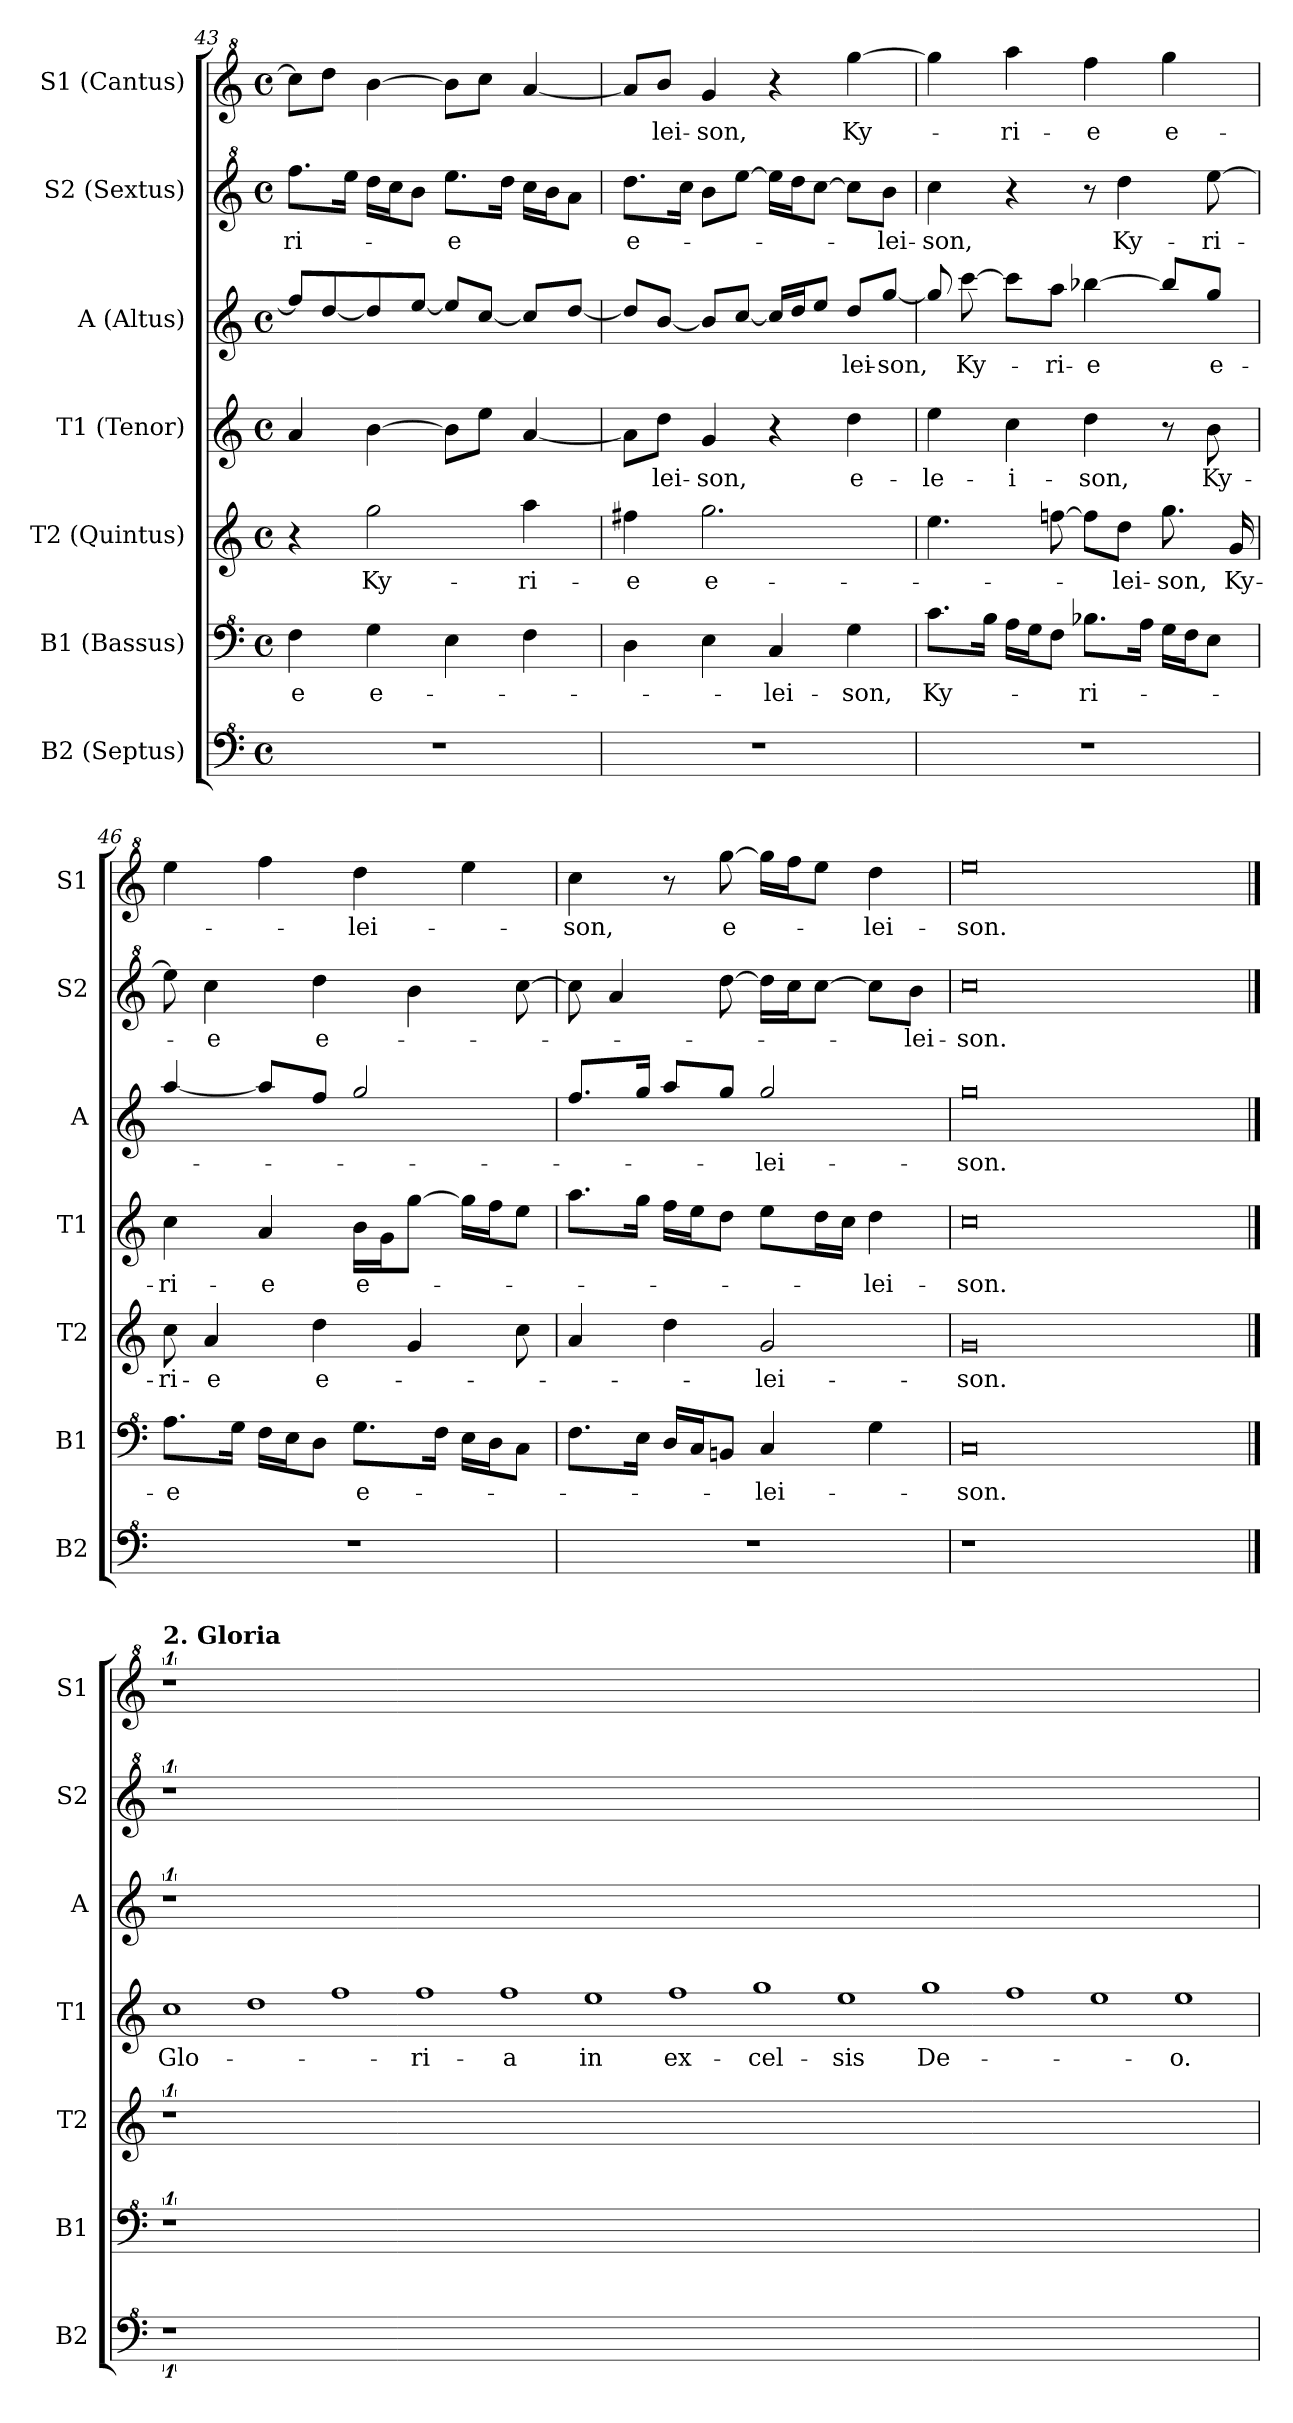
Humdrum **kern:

**kern	**kern	**text	**kern	**text	**kern	**text	**kern	**text	**kern	**text	**kern	**text
*part7	*part6	*part6	*part5	*part5	*part4	*part4	*part3	*part3	*part2	*part2	*part1	*part1
*staff7	*staff6	*staff6	*staff5	*staff5	*staff4	*staff4	*staff3	*staff3	*staff2	*staff2	*staff1	*staff1
*I"B2 (Septus)	*I"B1 (Bassus)	*	*I"T2 (Quintus)	*	*I"T1 (Tenor)	*	*I"A (Altus)	*	*I"S2 (Sextus)	*	*I"S1 (Cantus)	*
*I'B2	*I'B1	*	*I'T2	*	*I'T1	*	*I'A	*	*I'S2	*	*I'S1	*
*clefF^4	*clefF^4	*	*clefG2	*	*clefG2	*	*clefG2	*	*clefG^2	*	*clefG^2	*
*k[]	*k[]	*	*k[]	*	*k[]	*	*k[]	*	*k[]	*	*k[]	*
*M4/4	*M4/4	*	*M4/4	*	*M4/4	*	*M4/4	*	*M4/4	*	*M4/4	*
*met(c)	*met(c)	*	*met(c)	*	*met(c)	*	*met(c)	*	*met(c)	*	*met(c)	*
=43	=43	=43	=43	=43	=43	=43	=43	=43	=43	=43	=43	=43
!	!	!LO:LY:b	!	!	!	!	!	!	!	!LO:LY:b	!	!
1r	4f\	-e	4r	.	4a/	.	8ff/L]	.	8.fff\L	-ri-	8ccc\L]	.
.	.	.	.	.	.	.	[8dd/	.	.	.	8ddd\J	.
.	.	.	.	.	.	.	.	.	16eee\Jk	.	.	.
!	!	!LO:LY:b	!	!LO:LY:b	!	!	!	!	!	!	!	!
.	4g\	e-	2gg\	Ky-	[4b\	.	8dd/]	.	16ddd\LL	.	[4bb\	.
.	.	.	.	.	.	.	.	.	16ccc\J	.	.	.
.	.	.	.	.	.	.	[8ee/J	.	8bb\J	.	.	.
!	!	!	!	!	!	!	!	!	!	!LO:LY:b	!	!
.	4e\	.	.	.	8b\L]	.	8ee/L]	.	8.eee\L	-e	8bb\L]	.
.	.	.	.	.	8ee\J	.	[8cc/J	.	.	.	8ccc\J	.
.	.	.	.	.	.	.	.	.	16ddd\Jk	.	.	.
!	!	!	!	!LO:LY:b	!	!	!	!	!	!	!	!
.	4f\	.	4aa\	-ri-	[4a/	.	8cc/L]	.	16ccc\LL	.	[4aa/	.
.	.	.	.	.	.	.	.	.	16bb\J	.	.	.
.	.	.	.	.	.	.	[8dd/J	.	8aa\J	.	.	.
=44	=44	=44	=44	=44	=44	=44	=44	=44	=44	=44	=44	=44
!	!	!	!	!LO:LY:b	!	!	!	!	!	!LO:LY:b	!	!
1r	4d\	.	4ff#X\	-e	8a\L]	.	8dd/L]	.	8.ddd\L	e-	8aa/L]	.
!	!	!	!	!	!	!LO:LY:b	!	!	!	!	!	!LO:LY:b
.	.	.	.	.	8dd\J	-lei-	[8b/J	.	.	.	8bb/J	-lei-
.	.	.	.	.	.	.	.	.	16ccc\Jk	.	.	.
!	!	!	!	!LO:LY:b	!	!LO:LY:b	!	!	!	!	!	!LO:LY:b
.	4e\	.	2.gg\	e-	4g/	-son,	8b/L]	.	8bb\L	.	4gg/	-son,
.	.	.	.	.	.	.	[8cc/J	.	[8eee\J	.	.	.
!	!	!LO:LY:b	!	!	!	!	!	!	!	!	!	!
.	4c/	-lei-	.	.	4r	.	16cc/LL]	.	16eee\LL]	.	4r	.
.	.	.	.	.	.	.	16dd/J	.	16ddd\J	.	.	.
.	.	.	.	.	.	.	8ee/J	.	[8ccc\J	.	.	.
!	!	!LO:LY:b	!	!	!	!LO:LY:b	!	!LO:LY:b	!	!	!	!LO:LY:b
.	4g\	-son,	.	.	4dd\	e-	8dd/L	-lei-	8ccc\L]	.	[4ggg\	Ky-
!	!	!	!	!	!	!	!	!LO:LY:b	!	!LO:LY:b	!	!
.	.	.	.	.	.	.	[8gg/J	-son,	8bb\J	-lei-	.	.
=45	=45	=45	=45	=45	=45	=45	=45	=45	=45	=45	=45	=45
!	!	!LO:LY:b	!	!	!	!LO:LY:b	!	!	!	!LO:LY:b	!	!
1r	8.cc\L	Ky-	4.ee\	.	4ee\	-le-	8gg/]	.	4ccc\	-son,	4ggg\]	.
!	!	!	!	!	!	!	!	!LO:LY:b	!	!	!	!
.	.	.	.	.	.	.	[8ccc\	Ky-	.	.	.	.
.	16b\Jk	.	.	.	.	.	.	.	.	.	.	.
!	!	!	!	!	!	!LO:LY:b	!	!	!	!	!	!LO:LY:b
.	16a\LL	.	.	.	4cc\	-i-	8ccc\L]	.	4r	.	4aaa\	-ri-
.	16g\J	.	.	.	.	.	.	.	.	.	.	.
!	!	!	!	!	!	!	!	!LO:LY:b	!	!	!	!
.	8f\J	.	[8ffni\	.	.	.	8aa\J	-ri-	.	.	.	.
!	!	!LO:LY:b	!	!	!	!LO:LY:b	!	!LO:LY:b	!	!	!	!LO:LY:b
.	8.b-X\L	-ri-	8ff\L]	.	4dd\	-son,	[4bb-X\	-e	8r	.	4fff\	-e
!	!	!	!	!LO:LY:b	!	!	!	!	!	!LO:LY:b	!	!
.	.	.	8dd\J	-lei-	.	.	.	.	4ddd\	Ky-	.	.
.	16a\Jk	.	.	.	.	.	.	.	.	.	.	.
!	!	!	!	!LO:LY:b	!	!	!	!	!	!	!	!LO:LY:b
.	16g\LL	.	8.gg\	-son,	8r	.	8bb-/L]	.	.	.	4ggg\	e-
.	16f\J	.	.	.	.	.	.	.	.	.	.	.
!	!	!	!	!	!	!LO:LY:b	!	!LO:LY:b	!	!LO:LY:b	!	!
.	8e\J	.	.	.	8b\	Ky-	8gg/J	e-	[8eee\	-ri-	.	.
!	!	!	!	!LO:LY:b	!	!	!	!	!	!	!	!
.	.	.	16g/	Ky-	.	.	.	.	.	.	.	.
!!LO:PB:g=z
=46	=46	=46	=46	=46	=46	=46	=46	=46	=46	=46	=46	=46
!	!	!LO:LY:b	!	!LO:LY:b	!	!LO:LY:b	!	!	!	!	!	!
1r	8.a\L	-e	8cc\	-ri-	4cc\	-ri-	[4aa/	.	8eee\]	.	4eee\	.
!	!	!	!	!LO:LY:b	!	!	!	!	!	!LO:LY:b	!	!
.	.	.	4a/	-e	.	.	.	.	4ccc\	-e	.	.
.	16g\Jk	.	.	.	.	.	.	.	.	.	.	.
!	!	!	!	!	!	!LO:LY:b	!	!	!	!	!	!
.	16f\LL	.	.	.	4a/	-e	8aa/L]	.	.	.	4fff\	.
.	16e\J	.	.	.	.	.	.	.	.	.	.	.
!	!	!	!	!LO:LY:b	!	!	!	!	!	!LO:LY:b	!	!
.	8d\J	.	4dd\	e-	.	.	8ff/J	.	4ddd\	e-	.	.
!	!	!LO:LY:b	!	!	!	!LO:LY:b	!	!	!	!	!	!LO:LY:b
.	8.g\L	e-	.	.	16b\LL	e-	2gg/	.	.	.	4ddd\	-lei-
.	.	.	.	.	16g\J	.	.	.	.	.	.	.
.	.	.	4g/	.	[8gg\J	.	.	.	4bb\	.	.	.
.	16f\Jk	.	.	.	.	.	.	.	.	.	.	.
.	16e\LL	.	.	.	16gg\LL]	.	.	.	.	.	4eee\	.
.	16d\J	.	.	.	16ff\J	.	.	.	.	.	.	.
.	8c\J	.	8cc\	.	8ee\J	.	.	.	[8ccc\	.	.	.
=47	=47	=47	=47	=47	=47	=47	=47	=47	=47	=47	=47	=47
!	!	!	!	!	!	!	!	!	!	!	!	!LO:LY:b
1r	8.f\L	.	4a/	.	8.aa\L	.	8.ff/L	.	8ccc\]	.	4ccc\	-son,
.	.	.	.	.	.	.	.	.	4aa/	.	.	.
.	16e\Jk	.	.	.	16gg\Jk	.	16gg/Jk	.	.	.	.	.
.	16d/LL	.	4dd\	.	16ff\LL	.	8aa/L	.	.	.	8r	.
.	16c/J	.	.	.	16ee\J	.	.	.	.	.	.	.
!	!	!	!	!	!	!	!	!	!	!	!	!LO:LY:b
.	8Bni/J	.	.	.	8dd\J	.	8gg/J	.	[8ddd\	.	[8ggg\	e-
!	!	!LO:LY:b	!	!LO:LY:b	!	!	!	!LO:LY:b	!	!	!	!
.	4c/	-lei-	2g/	-lei-	8ee\L	.	2gg/	-lei-	16ddd\LL]	.	16ggg\LL]	.
.	.	.	.	.	.	.	.	.	16ccc\J	.	16fff\J	.
.	.	.	.	.	16dd\L	.	.	.	[8ccc\J	.	8eee\J	.
.	.	.	.	.	16cc\JJ	.	.	.	.	.	.	.
!	!	!	!	!	!	!LO:LY:b	!	!	!	!	!	!LO:LY:b
.	4g\	.	.	.	4dd\	-lei-	.	.	8ccc\L]	.	4ddd\	-lei-
!	!	!	!	!	!	!	!	!	!	!LO:LY:b	!	!
.	.	.	.	.	.	.	.	.	8bb\J	-lei-	.	.
=48	=48	=48	=48	=48	=48	=48	=48	=48	=48	=48	=48	=48
!	!	!LO:LY:b	!	!LO:LY:b	!	!LO:LY:b	!	!LO:LY:b	!	!LO:LY:b	!	!LO:LY:b
1r	0c	-son.	0g	-son.	0cc	-son.	0gg	-son.	0ccc	-son.	0eee	-son.
1ryy	.	.	.	.	.	.	.	.	.	.	.	.
==48X1	==48X1	==48X1	==48X1	==48X1	==48X1	==48X1	==48X1	==48X1	==48X1	==48X1	==48X1	==48X1
!	!	!	!	!	!	!	!	!	!	!	!LO:TX:a:B:t=2. Gloria	!
!	!	!	!	!	!	!LO:LY:b	!	!	!	!	!	!
1%13r	1%13r	.	1%13r	.	1cc	Glo-	1%13r	.	1%13r	.	1%13r	.
.	.	.	.	.	1dd	.	.	.	.	.	.	.
.	.	.	.	.	1ff	.	.	.	.	.	.	.
!	!	!	!	!	!	!LO:LY:b	!	!	!	!	!	!
.	.	.	.	.	1ff	-ri-	.	.	.	.	.	.
!	!	!	!	!	!	!LO:LY:b	!	!	!	!	!	!
.	.	.	.	.	1ff	-a	.	.	.	.	.	.
!	!	!	!	!	!	!LO:LY:b	!	!	!	!	!	!
.	.	.	.	.	1ee	in	.	.	.	.	.	.
!	!	!	!	!	!	!LO:LY:b	!	!	!	!	!	!
.	.	.	.	.	1ff	ex-	.	.	.	.	.	.
!	!	!	!	!	!	!LO:LY:b	!	!	!	!	!	!
.	.	.	.	.	1gg	-cel-	.	.	.	.	.	.
!	!	!	!	!	!	!LO:LY:b	!	!	!	!	!	!
.	.	.	.	.	1ee	-sis	.	.	.	.	.	.
!	!	!	!	!	!	!LO:LY:b	!	!	!	!	!	!
.	.	.	.	.	1gg	De-	.	.	.	.	.	.
.	.	.	.	.	1ff	.	.	.	.	.	.	.
.	.	.	.	.	1ee	.	.	.	.	.	.	.
!	!	!	!	!	!	!LO:LY:b	!	!	!	!	!	!
.	.	.	.	.	1ee	-o.	.	.	.	.	.	.
=	=	=	=	=	=	=	=	=	=	=	=	=
*-	*-	*-	*-	*-	*-	*-	*-	*-	*-	*-	*-	*-
